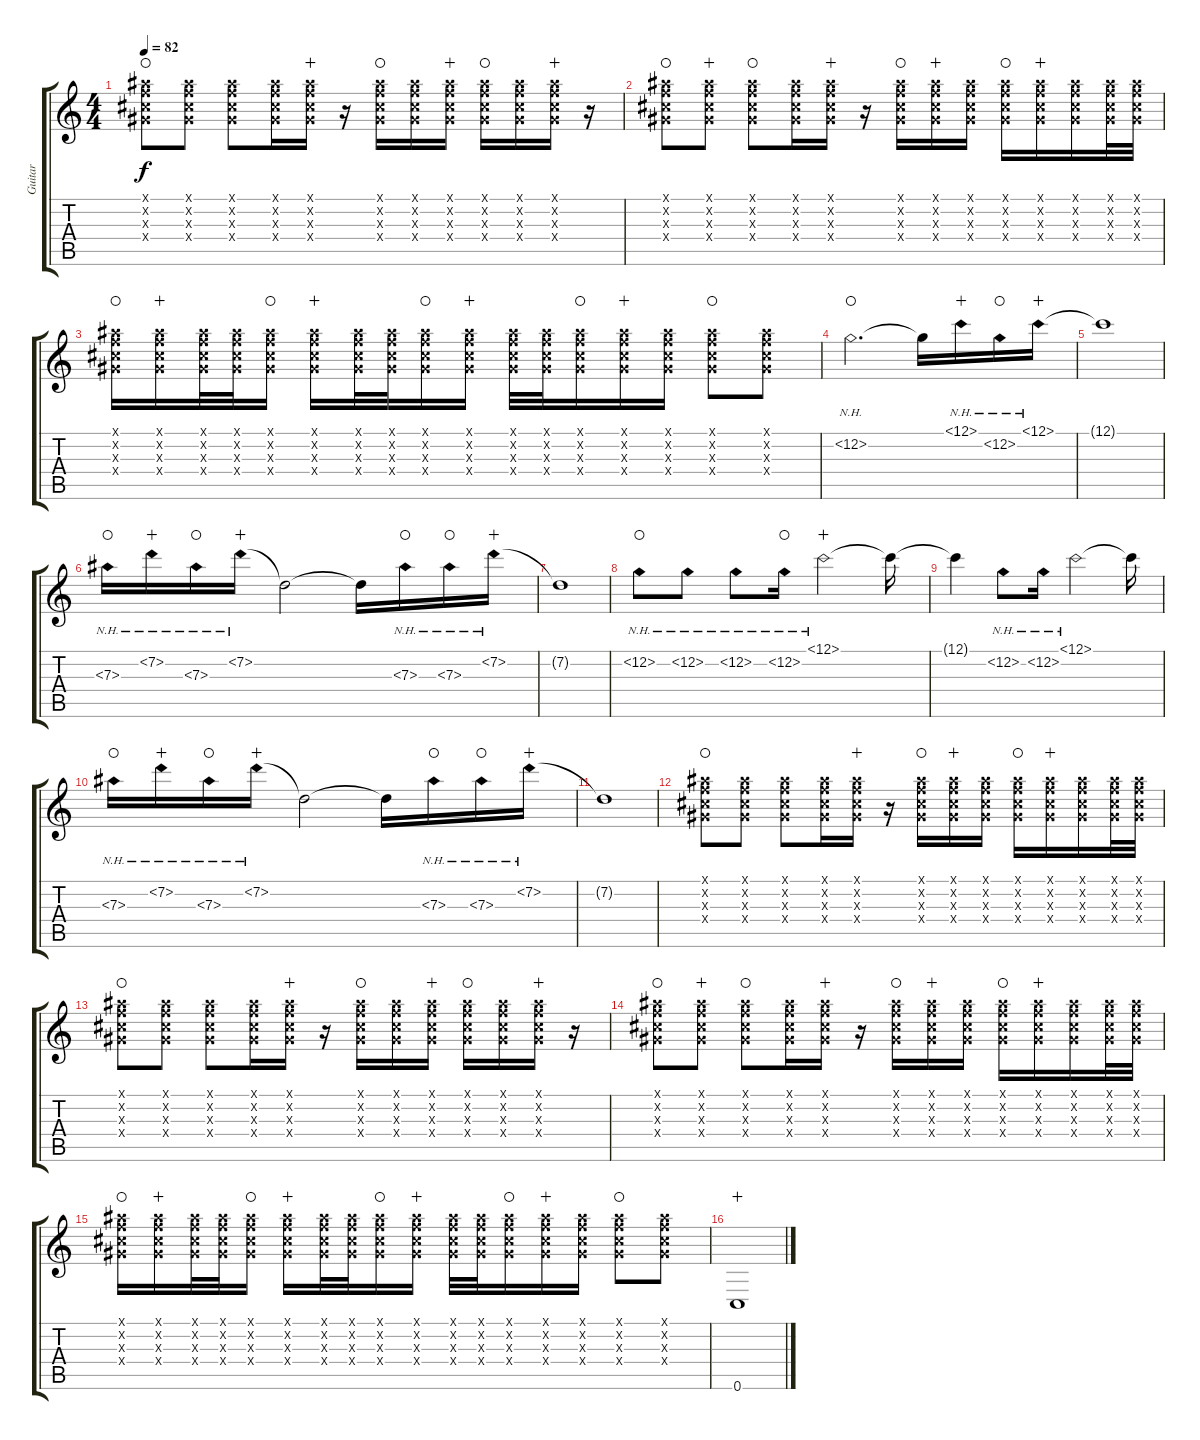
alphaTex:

\track ("Guitar" "Guitar") {instrument distortionguitar}
\staff {score tabs}
\tuning (C4 G3 Eb3 Bb2 F2 C2) {hide}
\ts (4 4)
\tempo 82
\clef g2
\ks c
(10.1{x} 10.2{x} 10.3{x} 10.4{x}).8{dy f waho} (10.1{x} 10.2{x} 10.3{x} 10.4{x}).8 (10.1{x} 10.2{x} 10.3{x} 10.4{x}).8 (10.1{x} 10.2{x} 10.3{x} 10.4{x}).16 (10.1{x} 10.2{x} 10.3{x} 10.4{x}).16{wahc} r.16 (10.1{x} 10.2{x} 10.3{x} 10.4{x}).16{waho} (10.1{x} 10.2{x} 10.3{x} 10.4{x}).16 (10.1{x} 10.2{x} 10.3{x} 10.4{x}).16{wahc} (10.1{x} 10.2{x} 10.3{x} 10.4{x}).16{waho} (10.1{x} 10.2{x} 10.3{x} 10.4{x}).16 (10.1{x} 10.2{x} 10.3{x} 10.4{x}).16{wahc} r.16 |
(10.1{x} 10.2{x} 10.3{x} 10.4{x}).8{waho} (10.1{x} 10.2{x} 10.3{x} 10.4{x}).8{wahc} (10.1{x} 10.2{x} 10.3{x} 10.4{x}).8{waho} (10.1{x} 10.2{x} 10.3{x} 10.4{x}).16 (10.1{x} 10.2{x} 10.3{x} 10.4{x}).16{wahc} r.16 (10.1{x} 10.2{x} 10.3{x} 10.4{x}).16{waho} (10.1{x} 10.2{x} 10.3{x} 10.4{x}).16{wahc} (10.1{x} 10.2{x} 10.3{x} 10.4{x}).16 (10.1{x} 10.2{x} 10.3{x} 10.4{x}).16{waho} (10.1{x} 10.2{x} 10.3{x} 10.4{x}).16{wahc} (10.1{x} 10.2{x} 10.3{x} 10.4{x}).16 (10.1{x} 10.2{x} 10.3{x} 10.4{x}).32 (10.1{x} 10.2{x} 10.3{x} 10.4{x}).32 |
(10.1{x} 10.2{x} 10.3{x} 10.4{x}).16{waho} (10.1{x} 10.2{x} 10.3{x} 10.4{x}).16{wahc} (10.1{x} 10.2{x} 10.3{x} 10.4{x}).32 (10.1{x} 10.2{x} 10.3{x} 10.4{x}).32 (10.1{x} 10.2{x} 10.3{x} 10.4{x}).16{waho} (10.1{x} 10.2{x} 10.3{x} 10.4{x}).16{wahc} (10.1{x} 10.2{x} 10.3{x} 10.4{x}).32 (10.1{x} 10.2{x} 10.3{x} 10.4{x}).32 (10.1{x} 10.2{x} 10.3{x} 10.4{x}).16{waho} (10.1{x} 10.2{x} 10.3{x} 10.4{x}).16{wahc} (10.1{x} 10.2{x} 10.3{x} 10.4{x}).32 (10.1{x} 10.2{x} 10.3{x} 10.4{x}).32 (10.1{x} 10.2{x} 10.3{x} 10.4{x}).16{waho} (10.1{x} 10.2{x} 10.3{x} 10.4{x}).16{wahc} (10.1{x} 10.2{x} 10.3{x} 10.4{x}).16 (10.1{x} 10.2{x} 10.3{x} 10.4{x}).8{waho} (10.1{x} 10.2{x} 10.3{x} 10.4{x}).8 |
12.2{nh}.2{d waho} 12.2{t}.16 12.1{nh}.16{wahc} 12.2{nh}.16{waho} 12.1{nh}.16{wahc} |
12.1{t}.1 |
7.3{nh}.16{waho} 7.2{nh}.16{wahc} 7.3{nh}.16{waho} 7.2{nh}.16{wahc} 7.2{t}.2 7.2{t}.16 7.3{nh}.16{waho} 7.3{nh}.16{waho} 7.2{nh}.16{wahc} |
7.2{t}.1 |
12.2{nh}.8{waho} 12.2{nh}.8 12.2{nh}.8 12.2{nh}.16{waho} 12.1{nh}.2{wahc} 12.1{t}.16 |
12.1{t}.4 12.2{nh}.8 12.2{nh}.16 12.1{nh}.2 12.1{t}.16 |
7.3{nh}.16{waho} 7.2{nh}.16{wahc} 7.3{nh}.16{waho} 7.2{nh}.16{wahc} 7.2{t}.2 7.2{t}.16 7.3{nh}.16{waho} 7.3{nh}.16{waho} 7.2{nh}.16{wahc} |
7.2{t}.1 |
(10.1{x} 10.2{x} 10.3{x} 10.4{x}).8{waho} (10.1{x} 10.2{x} 10.3{x} 10.4{x}).8 (10.1{x} 10.2{x} 10.3{x} 10.4{x}).8 (10.1{x} 10.2{x} 10.3{x} 10.4{x}).16 (10.1{x} 10.2{x} 10.3{x} 10.4{x}).16{wahc} r.16 (10.1{x} 10.2{x} 10.3{x} 10.4{x}).16{waho} (10.1{x} 10.2{x} 10.3{x} 10.4{x}).16{wahc} (10.1{x} 10.2{x} 10.3{x} 10.4{x}).16 (10.1{x} 10.2{x} 10.3{x} 10.4{x}).16{waho} (10.1{x} 10.2{x} 10.3{x} 10.4{x}).16{wahc} (10.1{x} 10.2{x} 10.3{x} 10.4{x}).16 (10.1{x} 10.2{x} 10.3{x} 10.4{x}).32 (10.1{x} 10.2{x} 10.3{x} 10.4{x}).32 |
(10.1{x} 10.2{x} 10.3{x} 10.4{x}).8{waho} (10.1{x} 10.2{x} 10.3{x} 10.4{x}).8 (10.1{x} 10.2{x} 10.3{x} 10.4{x}).8 (10.1{x} 10.2{x} 10.3{x} 10.4{x}).16 (10.1{x} 10.2{x} 10.3{x} 10.4{x}).16{wahc} r.16 (10.1{x} 10.2{x} 10.3{x} 10.4{x}).16{waho} (10.1{x} 10.2{x} 10.3{x} 10.4{x}).16 (10.1{x} 10.2{x} 10.3{x} 10.4{x}).16{wahc} (10.1{x} 10.2{x} 10.3{x} 10.4{x}).16{waho} (10.1{x} 10.2{x} 10.3{x} 10.4{x}).16 (10.1{x} 10.2{x} 10.3{x} 10.4{x}).16{wahc} r.16 |
(10.1{x} 10.2{x} 10.3{x} 10.4{x}).8{waho} (10.1{x} 10.2{x} 10.3{x} 10.4{x}).8{wahc} (10.1{x} 10.2{x} 10.3{x} 10.4{x}).8{waho} (10.1{x} 10.2{x} 10.3{x} 10.4{x}).16 (10.1{x} 10.2{x} 10.3{x} 10.4{x}).16{wahc} r.16 (10.1{x} 10.2{x} 10.3{x} 10.4{x}).16{waho} (10.1{x} 10.2{x} 10.3{x} 10.4{x}).16{wahc} (10.1{x} 10.2{x} 10.3{x} 10.4{x}).16 (10.1{x} 10.2{x} 10.3{x} 10.4{x}).16{waho} (10.1{x} 10.2{x} 10.3{x} 10.4{x}).16{wahc} (10.1{x} 10.2{x} 10.3{x} 10.4{x}).16 (10.1{x} 10.2{x} 10.3{x} 10.4{x}).32 (10.1{x} 10.2{x} 10.3{x} 10.4{x}).32 |
(10.1{x} 10.2{x} 10.3{x} 10.4{x}).16{waho} (10.1{x} 10.2{x} 10.3{x} 10.4{x}).16{wahc} (10.1{x} 10.2{x} 10.3{x} 10.4{x}).32 (10.1{x} 10.2{x} 10.3{x} 10.4{x}).32 (10.1{x} 10.2{x} 10.3{x} 10.4{x}).16{waho} (10.1{x} 10.2{x} 10.3{x} 10.4{x}).16{wahc} (10.1{x} 10.2{x} 10.3{x} 10.4{x}).32 (10.1{x} 10.2{x} 10.3{x} 10.4{x}).32 (10.1{x} 10.2{x} 10.3{x} 10.4{x}).16{waho} (10.1{x} 10.2{x} 10.3{x} 10.4{x}).16{wahc} (10.1{x} 10.2{x} 10.3{x} 10.4{x}).32 (10.1{x} 10.2{x} 10.3{x} 10.4{x}).32 (10.1{x} 10.2{x} 10.3{x} 10.4{x}).16{waho} (10.1{x} 10.2{x} 10.3{x} 10.4{x}).16{wahc} (10.1{x} 10.2{x} 10.3{x} 10.4{x}).16 (10.1{x} 10.2{x} 10.3{x} 10.4{x}).8{waho} (10.1{x} 10.2{x} 10.3{x} 10.4{x}).8 |
0.6.1{instrument distortionguitar wahc}
